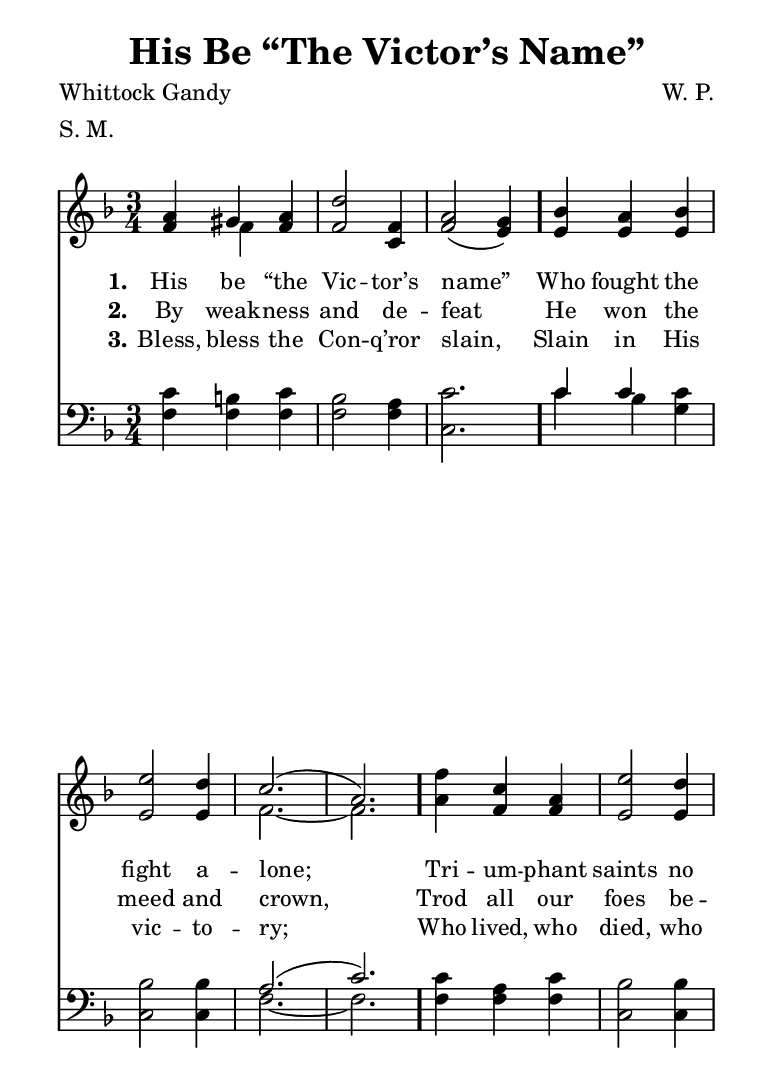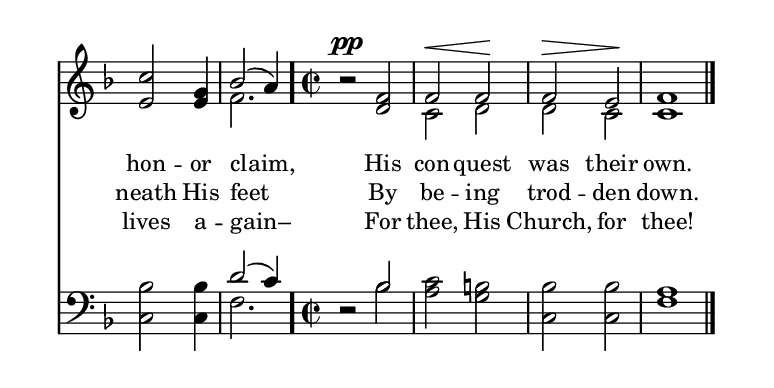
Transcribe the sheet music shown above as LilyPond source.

\include "common/global.ily"
\paper {
  \include "common/paper.ily"
  ragged-last-bottom = ##t
  system-system-spacing.padding = 11
}

\header{
  hymnnumber = "219"
  title = "His Be “The Victor’s Name”"
  tunename = "Victor"
  meter = "S. M."
  poet = "Whittock Gandy" % Samuel *Whitelock* Gandy ?
  composer = "W. P."
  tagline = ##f
}

global = {
  \include "common/overrides.ily"
  \time 3/4
  \override Score.MetronomeMark.transparent = ##t % hide all fermata changes too
  \tempo 4=120
  \key f \major
  \autoBeamOff
}

notesSoprano = {
\global
\relative c'' {

  a4 gis a | d2 f,4 | a2( g4) | \bar "."
  bes4 a bes | e2 d4 | c2.( | a ) | \bar "."
  f'4 c a | e'2 d4 | c2 g4 | bes2( a4) | \bar "."
  \time 2/2
  r2^\pp f2 | f^\< f\! | f^\> e\! | f1 \bar "."

  \bar "|."

}
}

notesAlto = {
\global
\relative e' {

  f4 f f | f2 c4 | f2( e4) |
  e4 e e | e2 e4 | f2. ~ | f |
  a4 f f | e2 e4 | e2 e4 | f2. |
  r2 d2 | c d | d c | c1 |

}
}

notesTenor = {
\global
\relative a {

  c4 b c | bes2 a4 | c2. |
  c4 c c | bes2 bes4 | a2.( | c ) |
  c4 a c | bes2 bes4 | bes2 bes4 | d2( c4) |
  r2 bes2 | c b | bes bes | a1 |

}
}

notesBass = {
\global
\relative f {

  f4 f f | f2 f4 | c2. |
  c'4 bes g | c,2 c4 | f2. ~ | f |
  f4 f f | c2 c4 c2 c4 | f2. |
  r2 bes2 | a g | c, c | f1 |

}
}

wordsA = \lyricmode {
\set stanza = "1."

His be “the Vic -- tor’s name”
Who fought the fight a -- lone;
Tri -- um -- phant saints no hon -- or claim,
His con -- quest was their own.

}

wordsB = \lyricmode {
\set stanza = "2."

By weak -- ness and de -- feat
He won the meed and crown,
Trod all our foes be -- neath His feet
By be -- ing trod -- den down.

}

wordsC = \lyricmode {
\set stanza = "3."

Bless, bless the Con -- q’ror slain,
Slain in His vic -- to -- ry;
Who lived, who died, who lives a -- gain–
For thee, His Church, for thee!

}

\score {
  \context ChoirStaff <<
    \context Staff = upper <<
      \set Staff.autoBeaming = ##f
      \set ChoirStaff.systemStartDelimiter = #'SystemStartBar
      \set ChoirStaff.printPartCombineTexts = ##f
      \partcombine #'(2 . 9) \notesSoprano \notesAlto
      \context NullVoice = sopranos { \voiceOne << \notesSoprano >> }
      \context NullVoice = altos { \voiceTwo << \notesAlto >> }
      \context Lyrics = one   \lyricsto sopranos \wordsA
      \context Lyrics = two   \lyricsto sopranos \wordsB
      \context Lyrics = three \lyricsto sopranos \wordsC
    >>
    \context Staff = men <<
      \set Staff.autoBeaming = ##f
      \clef bass
      \set ChoirStaff.printPartCombineTexts = ##f
      \partcombine #'(2 . 9) \notesTenor \notesBass
      \context NullVoice = tenors { \voiceOne << \notesTenor >> }
      \context NullVoice = basses { \voiceTwo << \notesBass >> }
    >>
  >>
  \layout {
    \include "common/layout.ily"
  }
  \midi{
    \include "common/midi.ily"
  }
}

\version "2.19.49"  % necessary for upgrading to future LilyPond versions.

% vi:set et ts=2 sw=2 ai nocindent syntax=lilypond:
